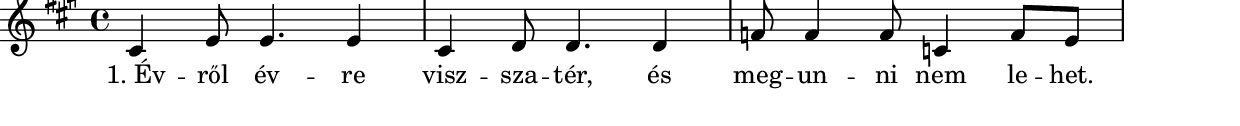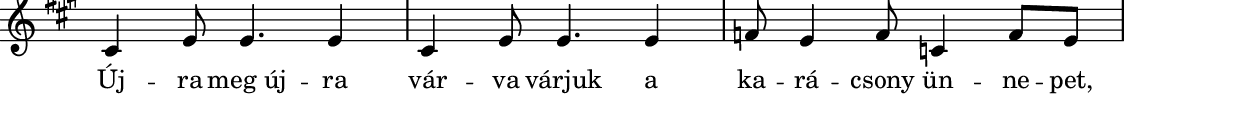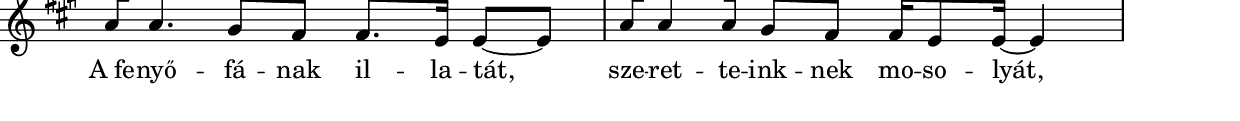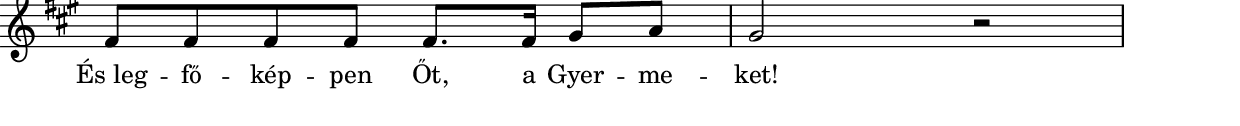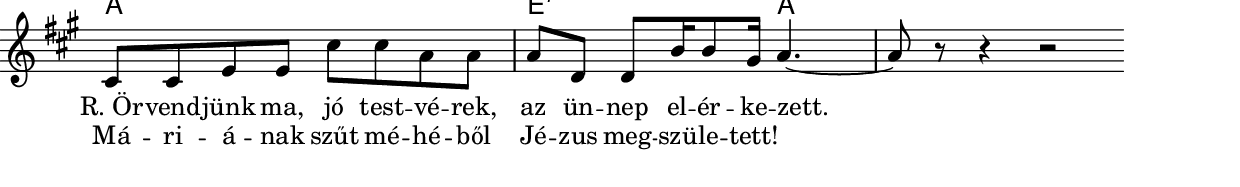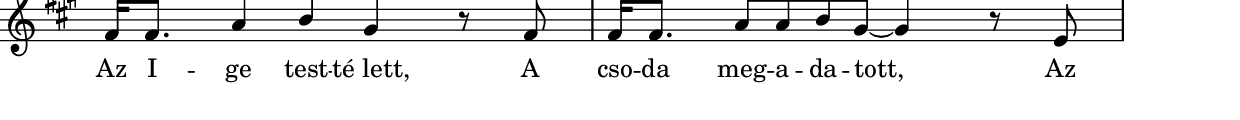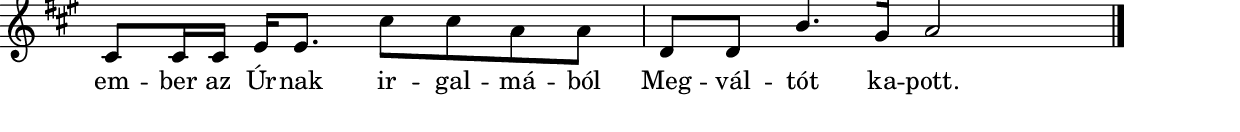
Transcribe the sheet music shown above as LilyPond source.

% MusicXML to Lilypond converter by Kovi

szovegAAA = \lyricmode {  "1. Év" -- "ről" "év" -- "re" "visz" -- "sza" -- "tér," "és" "meg" -- "un" -- "ni" "nem" "le" -- "het." "Új" -- "ra" "meg új" -- "ra" "vár" -- "va" "várjuk" "a" "ka" -- "rá" -- "csony" "ün" -- "ne" -- "pet," "A fe" -- "nyő" -- "fá" -- "nak" "il" -- "la" -- "tát," "sze" -- "ret" -- "te" -- "ink" -- "nek" "mo" -- "so" -- "lyát," "És leg" -- "fő" -- "kép" -- "pen" "Őt," "a" "Gyer" -- "me" -- "ket!" "R. Ör" -- "vend" -- "jünk" "ma," "jó" "test" -- "vé" -- "rek," "az" "ün" -- "nep" "el" -- "ér" -- "ke" -- "zett." "Az" "I" -- "ge" "test" -- "té lett," "A" "cso" -- "da" "meg" -- "a" -- "da" -- "tott," "Az" "em" -- "ber" "az" "Úr" -- "nak" "ir" -- "gal" -- "má" -- "ból" "Meg" -- "vál" -- "tót" "ka" -- "pott."  }

szovegAAB = \lyricmode {   \skip 4  \skip 4  \skip 4  \skip 4  \skip 4  \skip 4  \skip 4  \skip 4  \skip 4  \skip 4  \skip 4  \skip 4  \skip 4  \skip 4  \skip 4  \skip 4  \skip 4  \skip 4  \skip 4  \skip 4  \skip 4  \skip 4  \skip 4  \skip 4  \skip 4  \skip 4  \skip 4  \skip 4  \skip 4  \skip 4  \skip 4  \skip 4  \skip 4  \skip 4  \skip 4  \skip 4  \skip 4  \skip 4  \skip 4  \skip 4  \skip 4  \skip 4  \skip 4  \skip 4  \skip 4  \skip 4  \skip 4  \skip 4  \skip 4  \skip 4  \skip 4  \skip 4 "Má" -- "ri" -- "á" -- "nak" "szűt" "mé" -- "hé" -- "ből" "Jé" -- "zus" "meg" -- "szü" -- "le" -- "tett!"  \skip 4  \skip 4  \skip 4  \skip 4  \skip 4  \skip 4  \skip 4  \skip 4  \skip 4  \skip 4  \skip 4  \skip 4  \skip 4  \skip 4  \skip 4  \skip 4  \skip 4  \skip 4  \skip 4  \skip 4  \skip 4  \skip 4  \skip 4  \skip 4  \skip 4  \skip 4  \skip 4  }

% Analyzing...
% 1 parts
% 1 Staff
% forceBassClefActive = 
melody = {
% 104 notes in the part
% 1 voices

\new Staff
\new Voice {
% 104 notes
% 17 mesaures

% Measure 1
\clef "treble"
\key a \major
\time 4/4 
cis'4 e'8 e'4. e'4 
% Measure 2
cis'4 d'8 d'4. d'4 
% Measure 3
f'8 f'4 f'8 c'4 f'8 e'8 
% Measure 4
\break
cis'4 e'8 e'4. e'4 
% Measure 5
cis'4 e'8 e'4. e'4 
% Measure 6
f'8 e'4 f'8 c'4 f'8 e'8 
% Measure 7
\break
a'16 a'8. gis'8 fis'8 fis'8. e'16 e'8~ e'8 
% Measure 8
a'16 a'8 a'16 gis'8 fis'8 fis'16 e'8 e'16~ e'4 
% Measure 9
\break
fis'8 fis'8 fis'8 fis'8 fis'8. fis'16 gis'8 a'8 
% Measure 10
gis'2 r2 
% Measure 11
\break
\once \override Score.RehearsalMark #'self-alignment-X = #LEFT
\mark \markup{ \fontsize #-1 \box Refrén } 
cis'8 cis'8 e'8 e'8 cis''8 cis''8 a'8 a'8 
% Measure 12
a'8 d'8 d'8 b'16 b'8 gis'16 a'4.~ 
% Measure 13
a'8 r8 r4 r2 \bar ":|" 
% Measure 14
\break
fis'16 fis'8. a'8 b'8 gis'4 r8 fis'8 
% Measure 15
fis'16 fis'8. a'16 a'16 b'16 gis'16~ gis'4 r8 e'8 
% Measure 16
\break
cis'8 cis'16 cis'16 e'16 e'8. cis''8 cis''8 a'8 a'8 
% Measure 17
d'8 d'8 b'8. gis'16 a'2 \bar "|." 
} % voice
\addlyrics { \szovegAAA }

\addlyrics { \szovegAAB }

} % melody


harmonies = \chordmode {
% 22 chords
\germanChords
a4 s4 s4 s4 s4 s4 s4 s4 f4 s4 s4 a4 a4 s4 s4 s4 s4 s4 s4 s4 s4 s8 f4 s4 a8 d4 s4 a4 s4 d4 s4 a4 s4 b4:7 s4 s4 s4 e4 s4 s4 s4 a4 s4 s4 s4 e4:7 s4 s8 a4 s4 s4 s4 s4 s8 d4 s4 e4 s4 d4 s4 e4 s4 a4 s4 s4 s4 e4:7 s4 a4
}

\include "../../definitions.ly"
